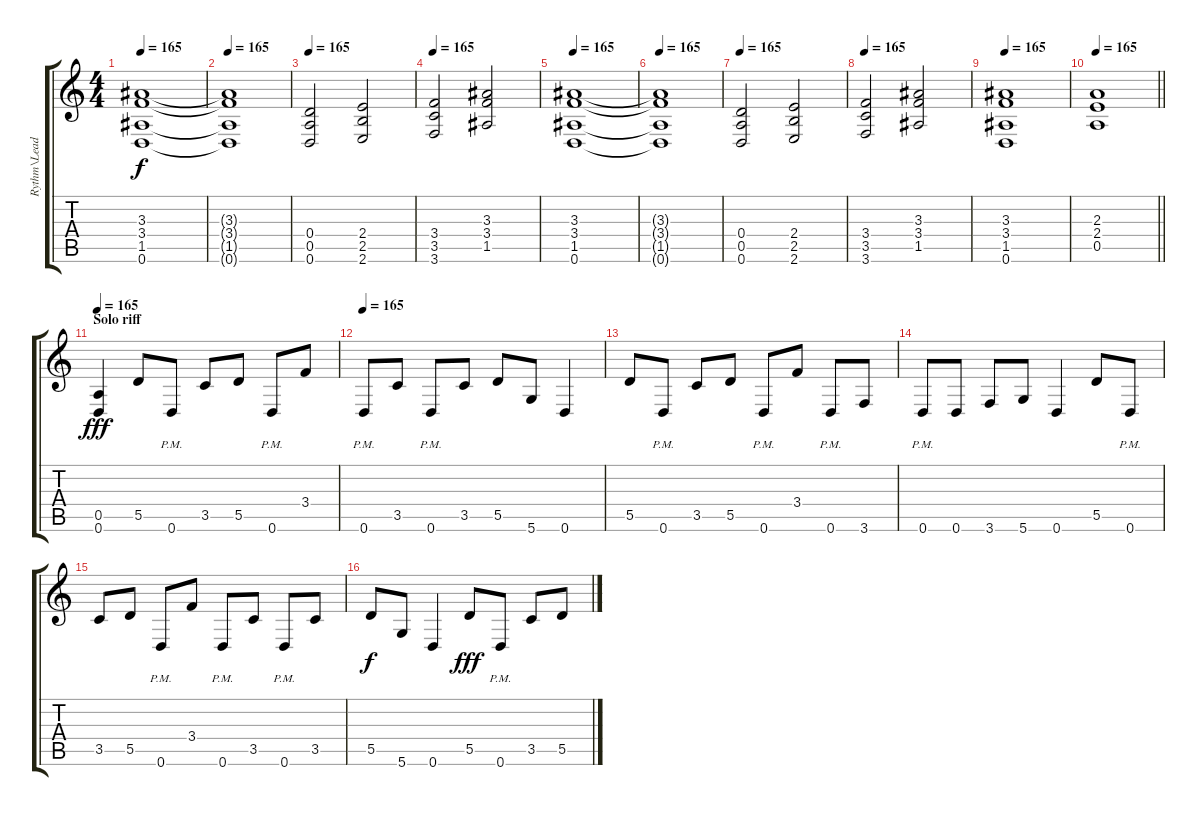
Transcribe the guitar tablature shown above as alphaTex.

\track ("Rythm\\Lead" "Rythm\\Lead") {instrument distortionguitar}
\staff {score tabs}
\tuning (E4 B3 G3 D3 A2 D2) {hide}
\ts (4 4)
\tempo 165
\clef g2
\ks c
(3.3 3.4 1.5 0.6).1{dy f} |
\tempo 165
(3.3{t} 3.4{t} 1.5{t} 0.6{t}).1 |
\tempo 165
(0.4 0.5 0.6).2 (2.4 2.5 2.6).2 |
\tempo 165
(3.4 3.5 3.6).2 (3.3 3.4 1.5).2 |
\tempo 165
(3.3 3.4 1.5 0.6).1 |
\tempo 165
(3.3{t} 3.4{t} 1.5{t} 0.6{t}).1 |
\tempo 165
(0.4 0.5 0.6).2 (2.4 2.5 2.6).2 |
\tempo 165
(3.4 3.5 3.6).2 (3.3 3.4 1.5).2 |
\tempo 165
(3.3 3.4 1.5 0.6).1 |
\tempo 165
\barLineRight lightlight
(2.3 2.4 0.5).1 |
\section ("" "Solo riff")
\tempo 165
(0.5 0.6).4{dy fff volume 14} 5.5.8 0.6{pm}.8 3.5.8 5.5.8 0.6{pm}.8 3.4.8 |
\tempo 165
0.6{pm}.8 3.5.8 0.6{pm}.8 3.5.8 5.5.8 5.6.8 0.6.4 |
5.5.8 0.6{pm}.8 3.5.8 5.5.8 0.6{pm}.8 3.4.8 0.6{pm}.8 3.6.8 |
0.6{pm}.8 0.6.8 3.6.8 5.6.8 0.6.4 5.5.8 0.6{pm}.8 |
3.5.8 5.5.8 0.6{pm}.8 3.4.8 0.6{pm}.8 3.5.8 0.6{pm}.8 3.5.8 |
5.5.8{dy f} 5.6.8 0.6.4 5.5.8{dy fff} 0.6{pm}.8 3.5.8 5.5.8
